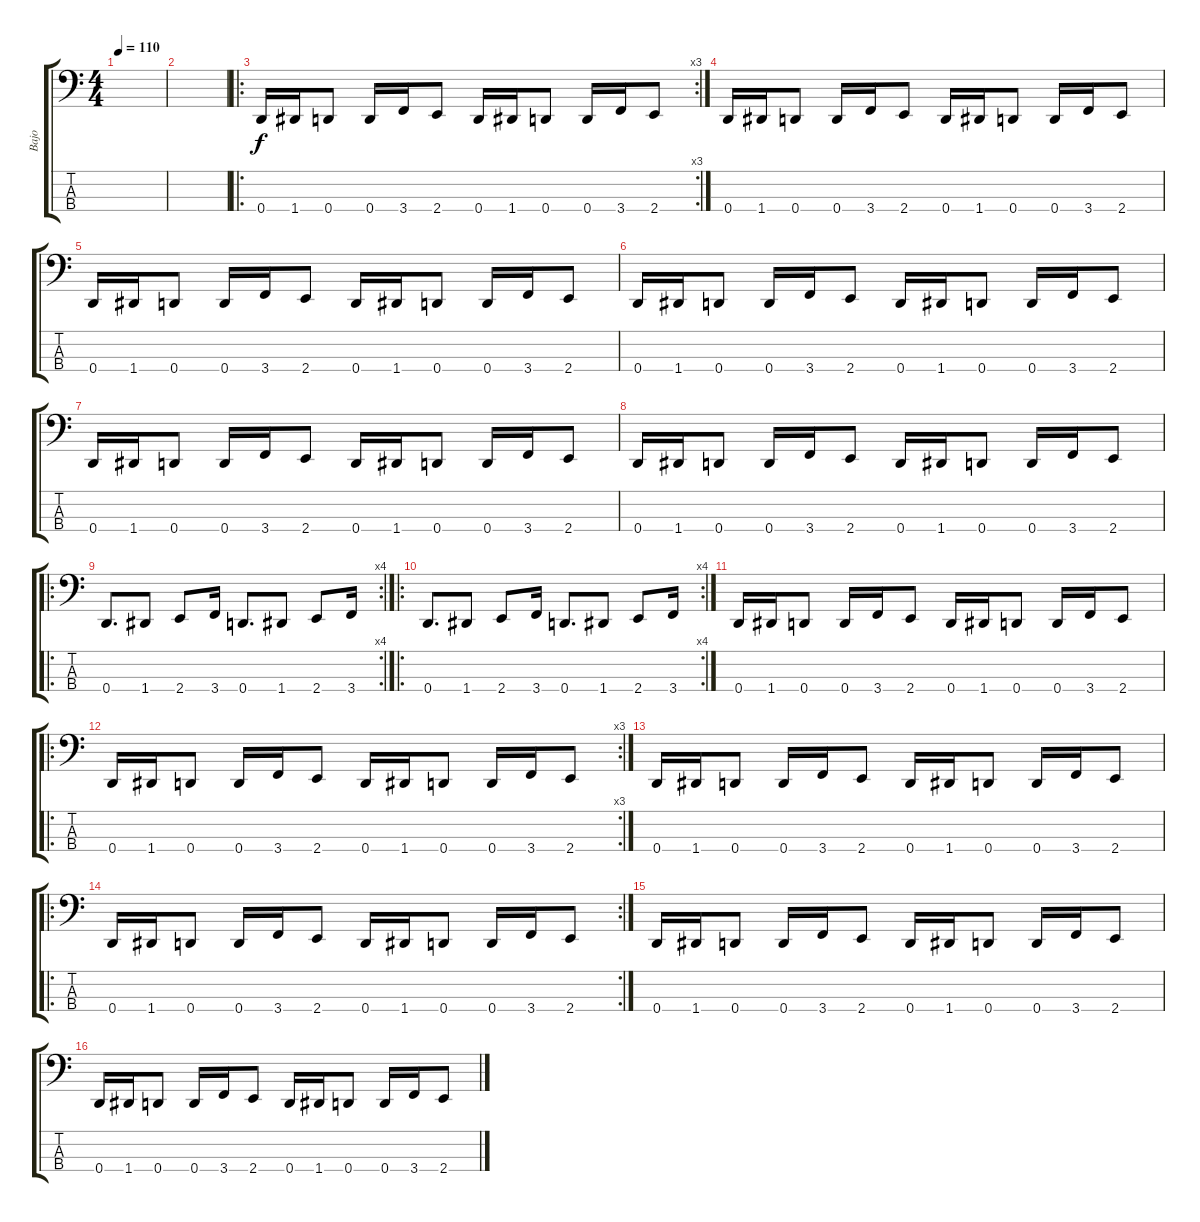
\track ("Bajo" "Bajo") {instrument electricbasspick}
\staff {score tabs}
\tuning (G2 D2 A1 D1) {hide}
\ts (4 4)
\tempo 110
\clef f4
\ks c
|
|
\ro
\rc 3
0.4.16 1.4.16 0.4.8 0.4.16 3.4.16 2.4.8 0.4.16 1.4.16 0.4.8 0.4.16 3.4.16 2.4.8 |
0.4.16 1.4.16 0.4.8 0.4.16 3.4.16 2.4.8 0.4.16 1.4.16 0.4.8 0.4.16 3.4.16 2.4.8 |
0.4.16 1.4.16 0.4.8 0.4.16 3.4.16 2.4.8 0.4.16 1.4.16 0.4.8 0.4.16 3.4.16 2.4.8 |
0.4.16 1.4.16 0.4.8 0.4.16 3.4.16 2.4.8 0.4.16 1.4.16 0.4.8 0.4.16 3.4.16 2.4.8 |
0.4.16 1.4.16 0.4.8 0.4.16 3.4.16 2.4.8 0.4.16 1.4.16 0.4.8 0.4.16 3.4.16 2.4.8 |
0.4.16 1.4.16 0.4.8 0.4.16 3.4.16 2.4.8 0.4.16 1.4.16 0.4.8 0.4.16 3.4.16 2.4.8 |
\ro
\rc 4
0.4.8{d} 1.4.8 2.4.8 3.4.16 0.4.8{d} 1.4.8 2.4.8 3.4.16 |
\ro
\rc 4
0.4.8{d} 1.4.8 2.4.8 3.4.16 0.4.8{d} 1.4.8 2.4.8 3.4.16 |
0.4.16 1.4.16 0.4.8 0.4.16 3.4.16 2.4.8 0.4.16 1.4.16 0.4.8 0.4.16 3.4.16 2.4.8 |
\ro
\rc 3
0.4.16 1.4.16 0.4.8 0.4.16 3.4.16 2.4.8 0.4.16 1.4.16 0.4.8 0.4.16 3.4.16 2.4.8 |
0.4.16 1.4.16 0.4.8 0.4.16 3.4.16 2.4.8 0.4.16 1.4.16 0.4.8 0.4.16 3.4.16 2.4.8 |
\ro
\rc 2
0.4.16 1.4.16 0.4.8 0.4.16 3.4.16 2.4.8 0.4.16 1.4.16 0.4.8 0.4.16 3.4.16 2.4.8 |
0.4.16 1.4.16 0.4.8 0.4.16 3.4.16 2.4.8 0.4.16 1.4.16 0.4.8 0.4.16 3.4.16 2.4.8 |
0.4.16 1.4.16 0.4.8 0.4.16 3.4.16 2.4.8 0.4.16 1.4.16 0.4.8 0.4.16 3.4.16 2.4.8
